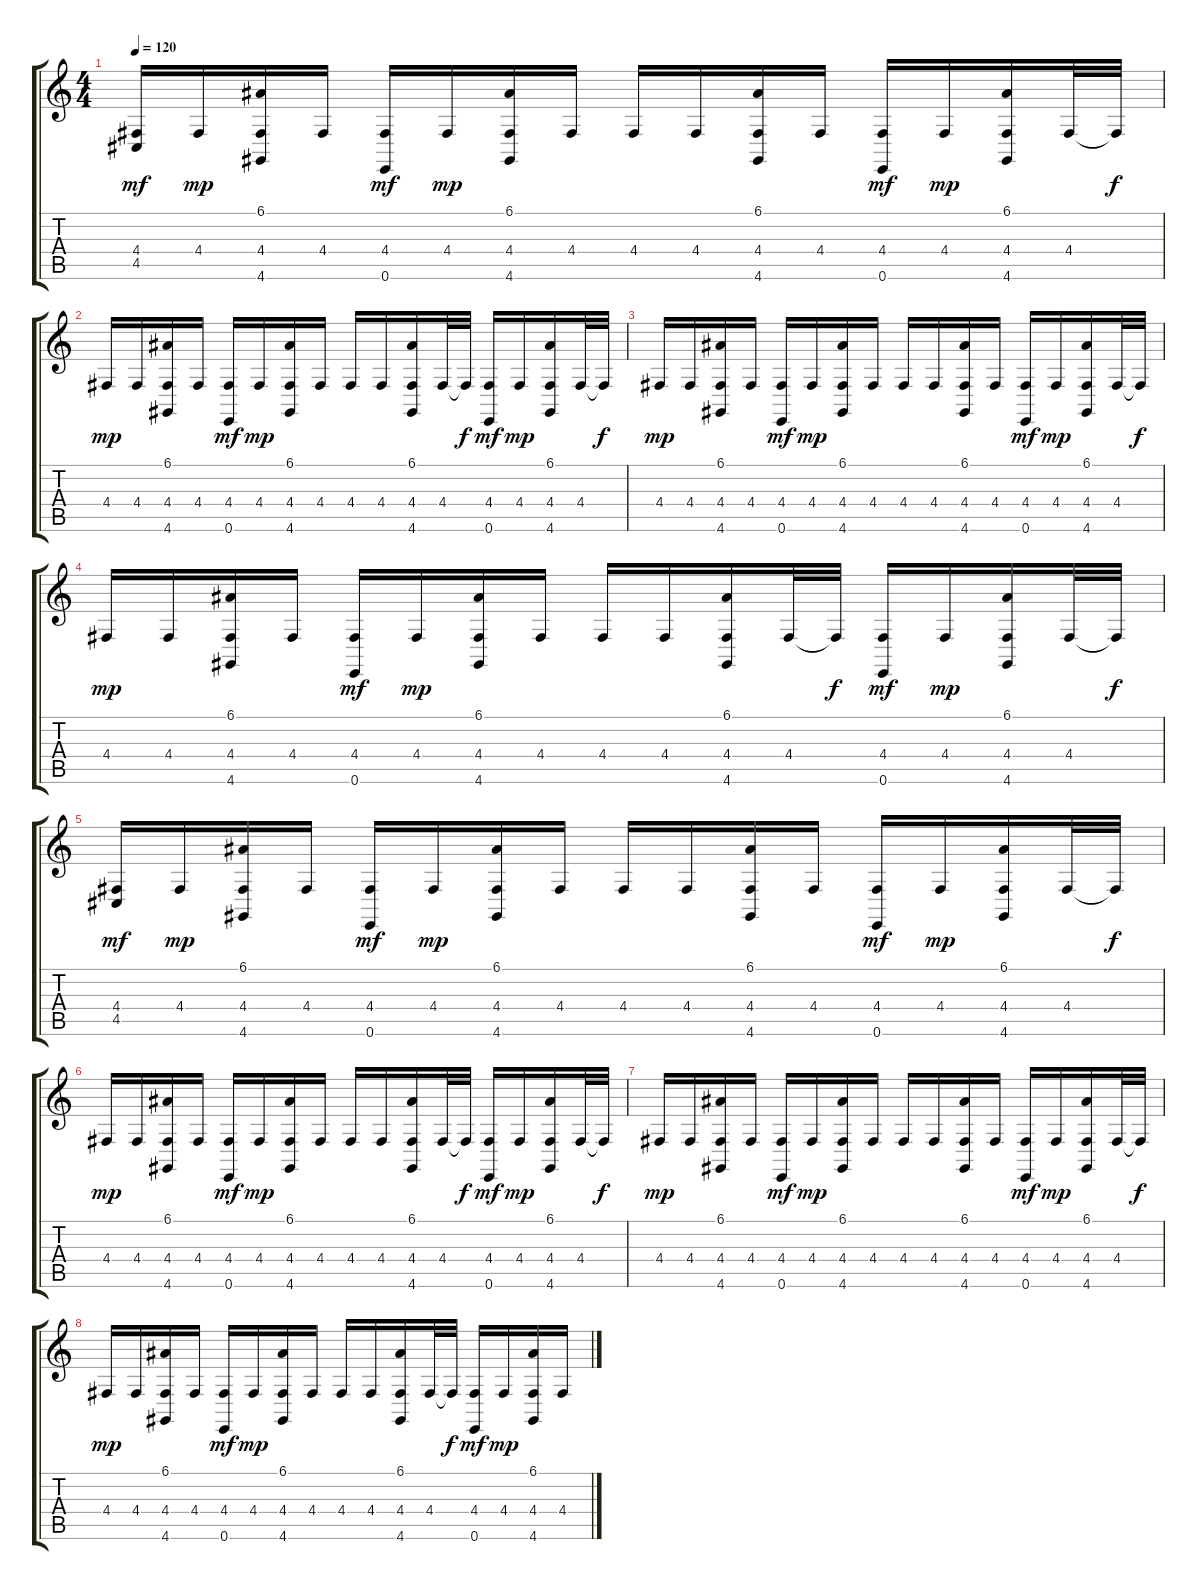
\track "" {instrument lead8bassandlead}
\staff {score tabs}
\tuning (E4 B3 G3 D3 A2 E2) {hide}
\ts (4 4)
\tempo 120
\clef g2
\ks c
(4.4 4.5).16{dy mf} 4.4.16{dy mp} (6.1 4.4 4.6).16 4.4.16 (4.4 0.6).16{dy mf} 4.4.16{dy mp} (6.1 4.4 4.6).16 4.4.16 4.4.16 4.4.16 (6.1 4.4 4.6).16 4.4.16 (4.4 0.6).16{dy mf} 4.4.16{dy mp} (6.1 4.4 4.6).16 4.4.32 4.4{t}.32{dy f} |
4.4.16{dy mp} 4.4.16 (6.1 4.4 4.6).16 4.4.16 (4.4 0.6).16{dy mf} 4.4.16{dy mp} (6.1 4.4 4.6).16 4.4.16 4.4.16 4.4.16 (6.1 4.4 4.6).16 4.4.32 4.4{t}.32{dy f} (4.4 0.6).16{dy mf} 4.4.16{dy mp} (6.1 4.4 4.6).16 4.4.32 4.4{t}.32{dy f} |
4.4.16{dy mp} 4.4.16 (6.1 4.4 4.6).16 4.4.16 (4.4 0.6).16{dy mf} 4.4.16{dy mp} (6.1 4.4 4.6).16 4.4.16 4.4.16 4.4.16 (6.1 4.4 4.6).16 4.4.16 (4.4 0.6).16{dy mf} 4.4.16{dy mp} (6.1 4.4 4.6).16 4.4.32 4.4{t}.32{dy f} |
4.4.16{dy mp} 4.4.16 (6.1 4.4 4.6).16 4.4.16 (4.4 0.6).16{dy mf} 4.4.16{dy mp} (6.1 4.4 4.6).16 4.4.16 4.4.16 4.4.16 (6.1 4.4 4.6).16 4.4.32 4.4{t}.32{dy f} (4.4 0.6).16{dy mf} 4.4.16{dy mp} (6.1 4.4 4.6).16 4.4.32 4.4{t}.32{dy f} |
(4.4 4.5).16{dy mf} 4.4.16{dy mp} (6.1 4.4 4.6).16 4.4.16 (4.4 0.6).16{dy mf} 4.4.16{dy mp} (6.1 4.4 4.6).16 4.4.16 4.4.16 4.4.16 (6.1 4.4 4.6).16 4.4.16 (4.4 0.6).16{dy mf} 4.4.16{dy mp} (6.1 4.4 4.6).16 4.4.32 4.4{t}.32{dy f} |
4.4.16{dy mp} 4.4.16 (6.1 4.4 4.6).16 4.4.16 (4.4 0.6).16{dy mf} 4.4.16{dy mp} (6.1 4.4 4.6).16 4.4.16 4.4.16 4.4.16 (6.1 4.4 4.6).16 4.4.32 4.4{t}.32{dy f} (4.4 0.6).16{dy mf} 4.4.16{dy mp} (6.1 4.4 4.6).16 4.4.32 4.4{t}.32{dy f} |
4.4.16{dy mp} 4.4.16 (6.1 4.4 4.6).16 4.4.16 (4.4 0.6).16{dy mf} 4.4.16{dy mp} (6.1 4.4 4.6).16 4.4.16 4.4.16 4.4.16 (6.1 4.4 4.6).16 4.4.16 (4.4 0.6).16{dy mf} 4.4.16{dy mp} (6.1 4.4 4.6).16 4.4.32 4.4{t}.32{dy f} |
4.4.16{dy mp} 4.4.16 (6.1 4.4 4.6).16 4.4.16 (4.4 0.6).16{dy mf} 4.4.16{dy mp} (6.1 4.4 4.6).16 4.4.16 4.4.16 4.4.16 (6.1 4.4 4.6).16 4.4.32 4.4{t}.32{dy f} (4.4 0.6).16{dy mf} 4.4.16{dy mp} (6.1 4.4 4.6).16 4.4.16
